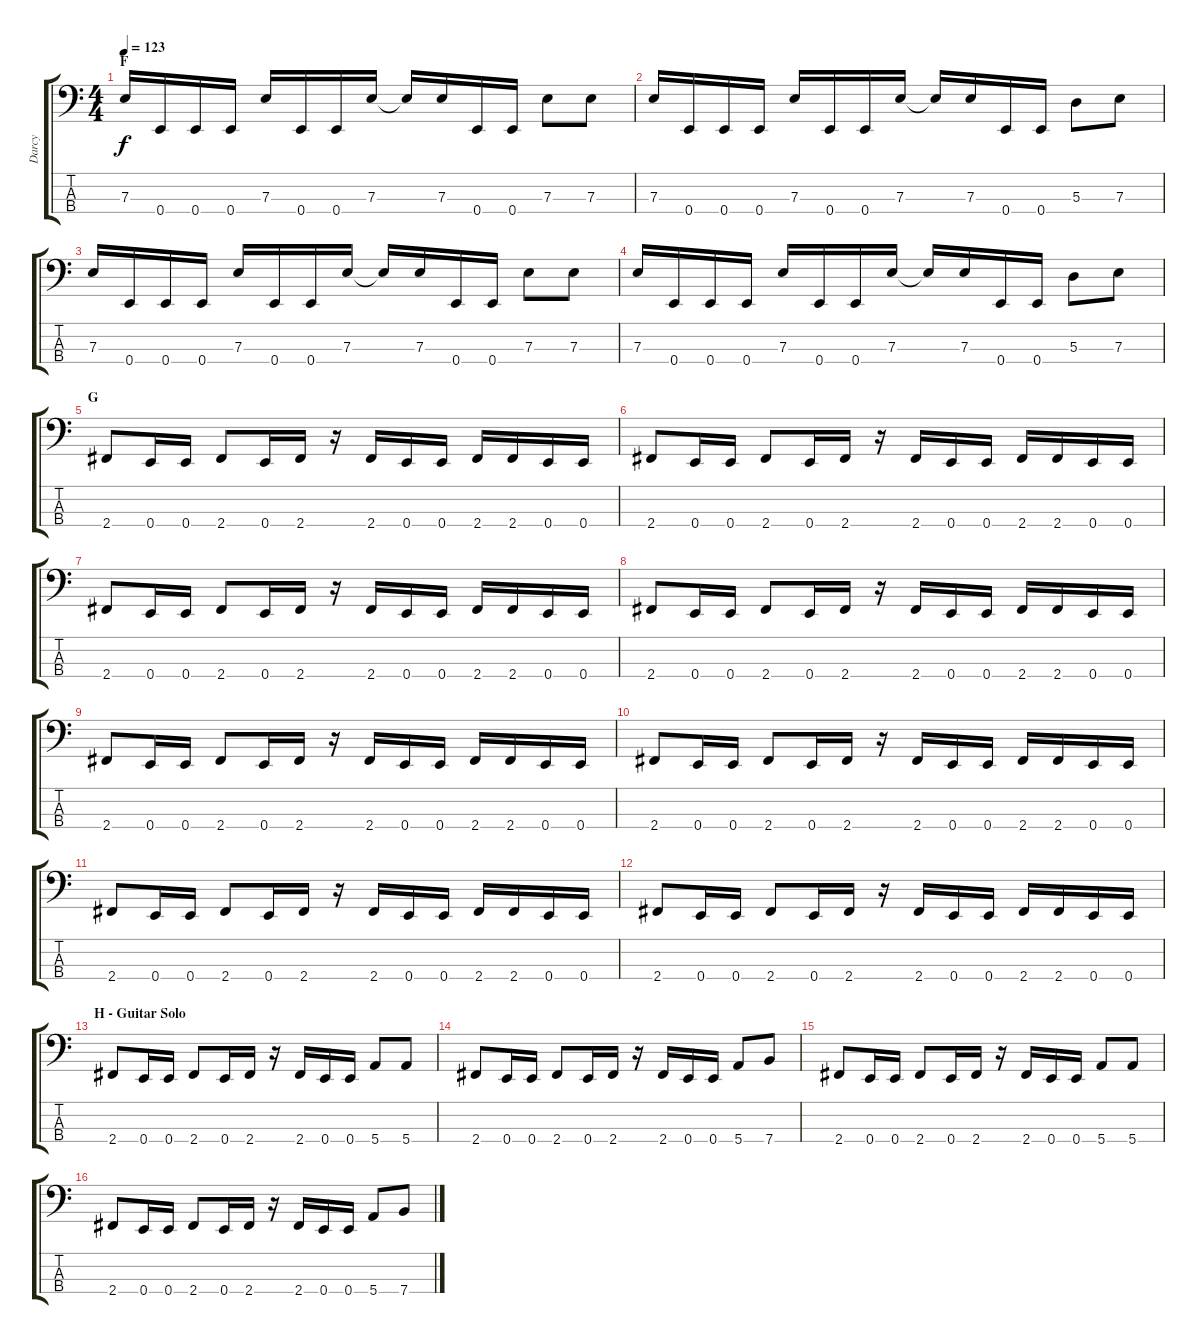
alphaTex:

\track ("Darcy" "Darcy") {instrument electricbasspick}
\staff {score tabs}
\tuning (G2 D2 A1 E1) {hide}
\ts (4 4)
\section ("" "F")
\tempo 123
\clef f4
\ks c
7.3.16{dy f} 0.4.16 0.4.16 0.4.16 7.3.16 0.4.16 0.4.16 7.3.16 7.3{t}.16 7.3.16 0.4.16 0.4.16 7.3.8 7.3.8 |
7.3.16 0.4.16 0.4.16 0.4.16 7.3.16 0.4.16 0.4.16 7.3.16 7.3{t}.16 7.3.16 0.4.16 0.4.16 5.3.8 7.3.8 |
7.3.16 0.4.16 0.4.16 0.4.16 7.3.16 0.4.16 0.4.16 7.3.16 7.3{t}.16 7.3.16 0.4.16 0.4.16 7.3.8 7.3.8 |
7.3.16 0.4.16 0.4.16 0.4.16 7.3.16 0.4.16 0.4.16 7.3.16 7.3{t}.16 7.3.16 0.4.16 0.4.16 5.3.8 7.3.8 |
\section ("" "G")
2.4.8 0.4.16 0.4.16 2.4.8 0.4.16 2.4.16 r.16 2.4.16 0.4.16 0.4.16 2.4.16 2.4.16 0.4.16 0.4.16 |
2.4.8 0.4.16 0.4.16 2.4.8 0.4.16 2.4.16 r.16 2.4.16 0.4.16 0.4.16 2.4.16 2.4.16 0.4.16 0.4.16 |
2.4.8 0.4.16 0.4.16 2.4.8 0.4.16 2.4.16 r.16 2.4.16 0.4.16 0.4.16 2.4.16 2.4.16 0.4.16 0.4.16 |
2.4.8 0.4.16 0.4.16 2.4.8 0.4.16 2.4.16 r.16 2.4.16 0.4.16 0.4.16 2.4.16 2.4.16 0.4.16 0.4.16 |
2.4.8 0.4.16 0.4.16 2.4.8 0.4.16 2.4.16 r.16 2.4.16 0.4.16 0.4.16 2.4.16 2.4.16 0.4.16 0.4.16 |
2.4.8 0.4.16 0.4.16 2.4.8 0.4.16 2.4.16 r.16 2.4.16 0.4.16 0.4.16 2.4.16 2.4.16 0.4.16 0.4.16 |
2.4.8 0.4.16 0.4.16 2.4.8 0.4.16 2.4.16 r.16 2.4.16 0.4.16 0.4.16 2.4.16 2.4.16 0.4.16 0.4.16 |
2.4.8 0.4.16 0.4.16 2.4.8 0.4.16 2.4.16 r.16 2.4.16 0.4.16 0.4.16 2.4.16 2.4.16 0.4.16 0.4.16 |
\section ("" "H - Guitar Solo")
2.4.8 0.4.16 0.4.16 2.4.8 0.4.16 2.4.16 r.16 2.4.16 0.4.16 0.4.16 5.4.8 5.4.8 |
2.4.8 0.4.16 0.4.16 2.4.8 0.4.16 2.4.16 r.16 2.4.16 0.4.16 0.4.16 5.4.8 7.4.8 |
2.4.8 0.4.16 0.4.16 2.4.8 0.4.16 2.4.16 r.16 2.4.16 0.4.16 0.4.16 5.4.8 5.4.8 |
2.4.8 0.4.16 0.4.16 2.4.8 0.4.16 2.4.16 r.16 2.4.16 0.4.16 0.4.16 5.4.8 7.4.8
